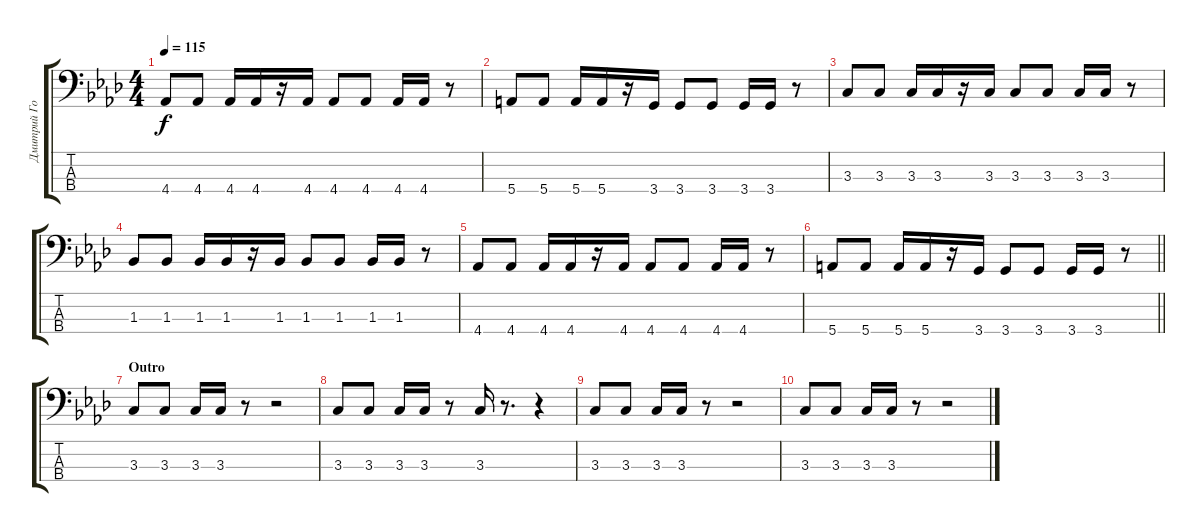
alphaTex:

\track ("Дмитрий Голяшев" "Дмитрий Го") {instrument electricbasspick}
\staff {score tabs}
\tuning (G2 D2 A1 E1) {hide}
\ts (4 4)
\tempo 115
\clef f4
\ks ab
4.4.8{dy f} 4.4.8 4.4.16 4.4.16 r.16 4.4.16 4.4.8 4.4.8 4.4.16 4.4.16 r.8 |
5.4.8 5.4.8 5.4.16 5.4.16 r.16 3.4.16 3.4.8 3.4.8 3.4.16 3.4.16 r.8 |
3.3.8 3.3.8 3.3.16 3.3.16 r.16 3.3.16 3.3.8 3.3.8 3.3.16 3.3.16 r.8 |
1.3.8 1.3.8 1.3.16 1.3.16 r.16 1.3.16 1.3.8 1.3.8 1.3.16 1.3.16 r.8 |
4.4.8 4.4.8 4.4.16 4.4.16 r.16 4.4.16 4.4.8 4.4.8 4.4.16 4.4.16 r.8 |
\barLineRight lightlight
5.4.8 5.4.8 5.4.16 5.4.16 r.16 3.4.16 3.4.8 3.4.8 3.4.16 3.4.16 r.8 |
\section ("" "Outro")
3.3.8 3.3.8 3.3.16 3.3.16 r.8 r.2 |
3.3.8 3.3.8 3.3.16 3.3.16 r.8 3.3.16 r.8{d} r.4 |
3.3.8 3.3.8 3.3.16 3.3.16 r.8 r.2 |
3.3.8 3.3.8 3.3.16 3.3.16 r.8 r.2
